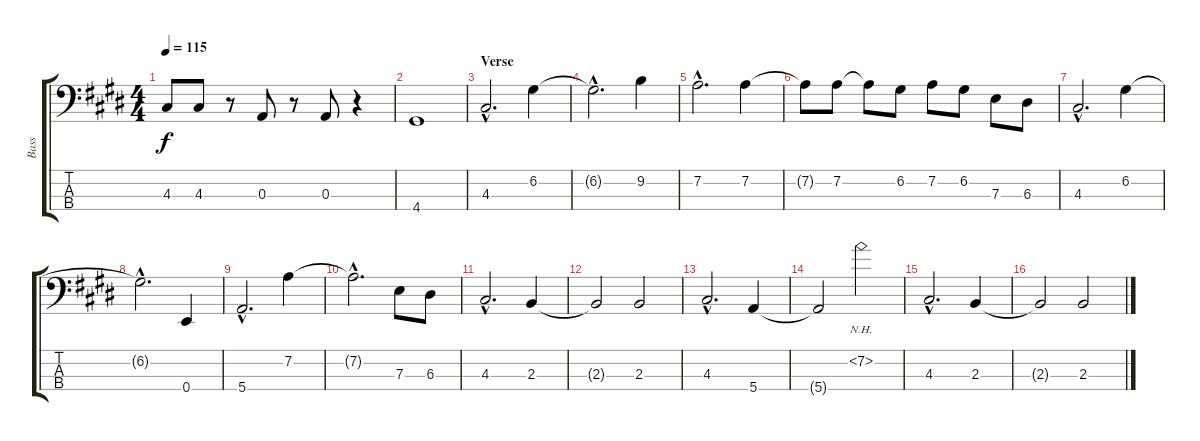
\track ("Bass" "Bass") {instrument electricbassfinger}
\staff {score tabs}
\tuning (G2 D2 A1 E1) {hide}
\ts (4 4)
\tempo 115
\clef f4
\ks e
4.3.8{dy f} 4.3.8 r.8 0.3.8 r.8 0.3.8 r.4 |
4.4.1 |
\section ("" "Verse")
4.3{hac}.2{d} 6.2.4 |
6.2{hac t}.2{d} 9.2.4 |
7.2{hac}.2{d} 7.2.4 |
7.2{t}.8 7.2.8 7.2{t}.8 6.2.8 7.2.8 6.2.8 7.3.8 6.3.8 |
4.3{hac}.2{d} 6.2.4 |
6.2{hac t}.2{d} 0.4.4 |
5.4{hac}.2{d} 7.2.4 |
7.2{hac t}.2{d} 7.3.8 6.3.8 |
4.3{hac}.2{d} 2.3.4 |
2.3{t}.2 2.3.2 |
4.3{hac}.2{d} 5.4.4 |
5.4{t}.2 7.2{nh}.2 |
4.3{hac}.2{d} 2.3.4 |
2.3{t}.2 2.3.2
